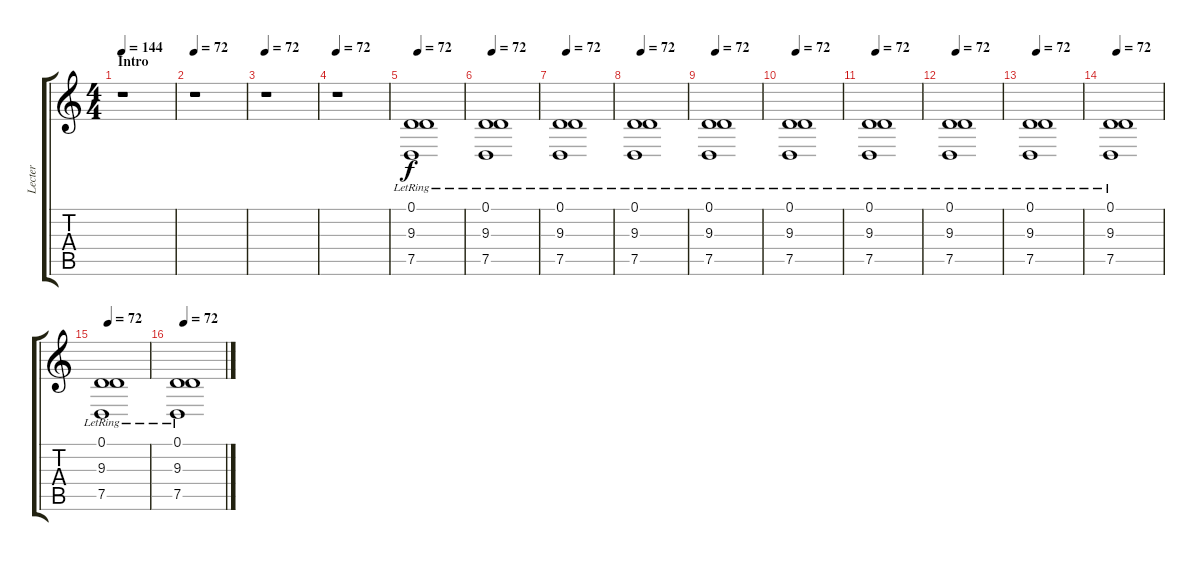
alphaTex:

\track ("Lecter" "Lecter") {instrument tubularbells}
\staff {score tabs}
\tuning (D4 A3 F3 C3 G2 D2) {hide}
\ts (4 4)
\section ("" "Intro")
\tempo 144
\tempo 72
\tempo 144
\clef g2
\ks c
r.1{dy f instrument tubularbells} |
\tempo 72
r.1 |
\tempo 72
r.1 |
\tempo 72
r.1 |
\tempo 72
(0.1{lr} 9.3{lr} 7.5).1{instrument tubularbells} |
\tempo 72
(0.1{lr} 9.3{lr} 7.5).1{instrument tubularbells} |
\tempo 72
(0.1{lr} 9.3{lr} 7.5).1{instrument tubularbells} |
\tempo 72
(0.1{lr} 9.3{lr} 7.5).1{instrument tubularbells} |
\tempo 72
(0.1{lr} 9.3{lr} 7.5).1{instrument tubularbells} |
\tempo 72
(0.1{lr} 9.3{lr} 7.5).1{instrument tubularbells} |
\tempo 72
(0.1{lr} 9.3{lr} 7.5).1{instrument tubularbells} |
\tempo 72
(0.1{lr} 9.3{lr} 7.5).1{instrument tubularbells} |
\tempo 72
(0.1{lr} 9.3{lr} 7.5).1{instrument tubularbells} |
\tempo 72
(0.1{lr} 9.3{lr} 7.5).1{instrument tubularbells} |
\tempo 72
(0.1{lr} 9.3{lr} 7.5).1{instrument tubularbells} |
\tempo 72
(0.1{lr} 9.3{lr} 7.5).1{instrument tubularbells}
